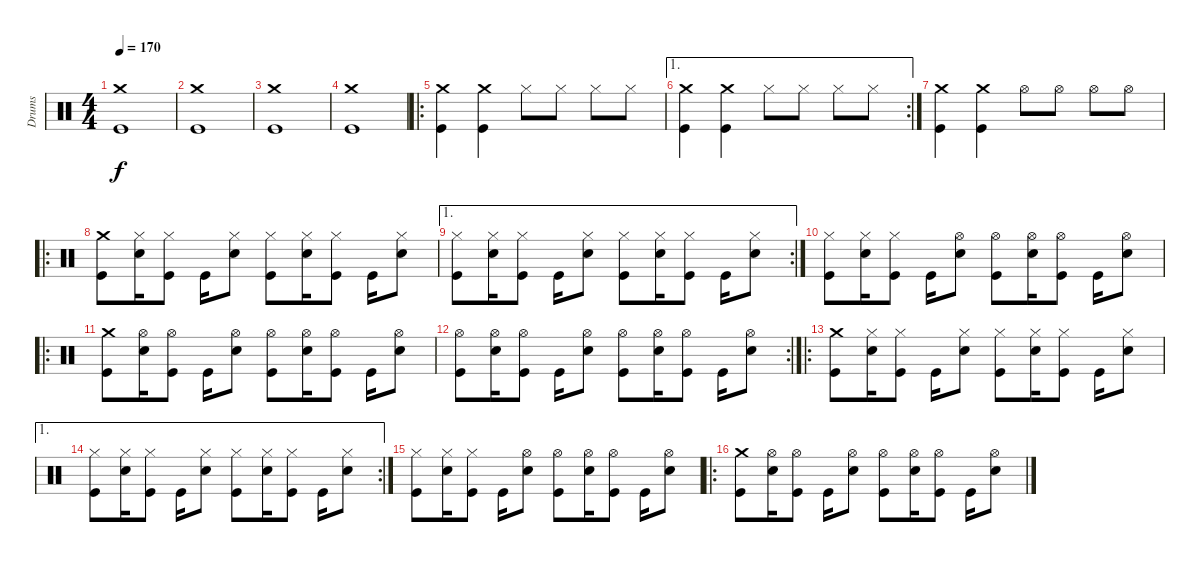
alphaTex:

\track ("Drums" "Drums") {instrument percussion}
\staff {score}
\articulation defaults
\ts (4 4)
\tempo 170
\clef neutral
\ks c
("Crash medium (hit)" "Kick (hit)").1{dy f} |
("Crash medium (hit)" "Kick (hit)").1 |
("Crash medium (hit)" "Kick (hit)").1 |
("Crash medium (hit)" "Kick (hit)").1 |
\ro
("Crash medium (hit)" "Kick (hit)").4 ("Crash medium (hit)" "Kick (hit)").4 "Hi-Hat (closed)".8 "Hi-Hat (closed)".8 "Hi-Hat (closed)".8 "Hi-Hat (closed)".8 |
\ae 1
\rc 2
("Crash medium (hit)" "Kick (hit)").4 ("Crash medium (hit)" "Kick (hit)").4 "Hi-Hat (closed)".8 "Hi-Hat (closed)".8 "Hi-Hat (closed)".8 "Hi-Hat (closed)".8 |
("Crash medium (hit)" "Kick (hit)").4 ("Crash medium (hit)" "Kick (hit)").4 "Hi-Hat (open)".8 "Hi-Hat (open)".8 "Hi-Hat (open)".8 "Hi-Hat (open)".8 |
\ro
("Crash medium (hit)" "Kick (hit)").8 ("Hi-Hat (closed)" "Electric Snare (hit)").16 ("Hi-Hat (closed)" "Kick (hit)").8 "Kick (hit)".16 ("Hi-Hat (closed)" "Electric Snare (hit)").8 ("Hi-Hat (closed)" "Kick (hit)").8 ("Hi-Hat (closed)" "Electric Snare (hit)").16 ("Hi-Hat (closed)" "Kick (hit)").8 "Kick (hit)".16 ("Hi-Hat (closed)" "Electric Snare (hit)").8 |
\ae 1
\rc 2
("Hi-Hat (closed)" "Kick (hit)").8 ("Hi-Hat (closed)" "Electric Snare (hit)").16 ("Hi-Hat (closed)" "Kick (hit)").8 "Kick (hit)".16 ("Hi-Hat (closed)" "Electric Snare (hit)").8 ("Hi-Hat (closed)" "Kick (hit)").8 ("Hi-Hat (closed)" "Electric Snare (hit)").16 ("Hi-Hat (closed)" "Kick (hit)").8 "Kick (hit)".16 ("Hi-Hat (closed)" "Electric Snare (hit)").8 |
("Hi-Hat (closed)" "Kick (hit)").8 ("Hi-Hat (closed)" "Electric Snare (hit)").16 ("Hi-Hat (closed)" "Kick (hit)").8 "Kick (hit)".16 ("Hi-Hat (open)" "Electric Snare (hit)").8 ("Hi-Hat (open)" "Kick (hit)").8 ("Hi-Hat (open)" "Electric Snare (hit)").16 ("Hi-Hat (open)" "Kick (hit)").8 "Kick (hit)".16 ("Hi-Hat (open)" "Electric Snare (hit)").8 |
\ro
("Crash medium (hit)" "Kick (hit)").8 ("Hi-Hat (open)" "Electric Snare (hit)").16 ("Hi-Hat (open)" "Kick (hit)").8 "Kick (hit)".16 ("Hi-Hat (open)" "Electric Snare (hit)").8 ("Hi-Hat (open)" "Kick (hit)").8 ("Hi-Hat (open)" "Electric Snare (hit)").16 ("Hi-Hat (open)" "Kick (hit)").8 "Kick (hit)".16 ("Hi-Hat (open)" "Electric Snare (hit)").8 |
\rc 2
("Hi-Hat (open)" "Kick (hit)").8 ("Hi-Hat (open)" "Electric Snare (hit)").16 ("Hi-Hat (open)" "Kick (hit)").8 "Kick (hit)".16 ("Hi-Hat (open)" "Electric Snare (hit)").8 ("Hi-Hat (open)" "Kick (hit)").8 ("Hi-Hat (open)" "Electric Snare (hit)").16 ("Hi-Hat (open)" "Kick (hit)").8 "Kick (hit)".16 ("Hi-Hat (open)" "Electric Snare (hit)").8 |
\ro
("Crash medium (hit)" "Kick (hit)").8 ("Hi-Hat (closed)" "Electric Snare (hit)").16 ("Hi-Hat (closed)" "Kick (hit)").8 "Kick (hit)".16 ("Hi-Hat (closed)" "Electric Snare (hit)").8 ("Hi-Hat (closed)" "Kick (hit)").8 ("Hi-Hat (closed)" "Electric Snare (hit)").16 ("Hi-Hat (closed)" "Kick (hit)").8 "Kick (hit)".16 ("Hi-Hat (closed)" "Electric Snare (hit)").8 |
\ae 1
\rc 2
("Hi-Hat (closed)" "Kick (hit)").8 ("Hi-Hat (closed)" "Electric Snare (hit)").16 ("Hi-Hat (closed)" "Kick (hit)").8 "Kick (hit)".16 ("Hi-Hat (closed)" "Electric Snare (hit)").8 ("Hi-Hat (closed)" "Kick (hit)").8 ("Hi-Hat (closed)" "Electric Snare (hit)").16 ("Hi-Hat (closed)" "Kick (hit)").8 "Kick (hit)".16 ("Hi-Hat (closed)" "Electric Snare (hit)").8 |
("Hi-Hat (closed)" "Kick (hit)").8 ("Hi-Hat (closed)" "Electric Snare (hit)").16 ("Hi-Hat (closed)" "Kick (hit)").8 "Kick (hit)".16 ("Hi-Hat (open)" "Electric Snare (hit)").8 ("Hi-Hat (open)" "Kick (hit)").8 ("Hi-Hat (open)" "Electric Snare (hit)").16 ("Hi-Hat (open)" "Kick (hit)").8 "Kick (hit)".16 ("Hi-Hat (open)" "Electric Snare (hit)").8 |
\ro
("Crash medium (hit)" "Kick (hit)").8 ("Hi-Hat (open)" "Electric Snare (hit)").16 ("Hi-Hat (open)" "Kick (hit)").8 "Kick (hit)".16 ("Hi-Hat (open)" "Electric Snare (hit)").8 ("Hi-Hat (open)" "Kick (hit)").8 ("Hi-Hat (open)" "Electric Snare (hit)").16 ("Hi-Hat (open)" "Kick (hit)").8 "Kick (hit)".16 ("Hi-Hat (open)" "Electric Snare (hit)").8
